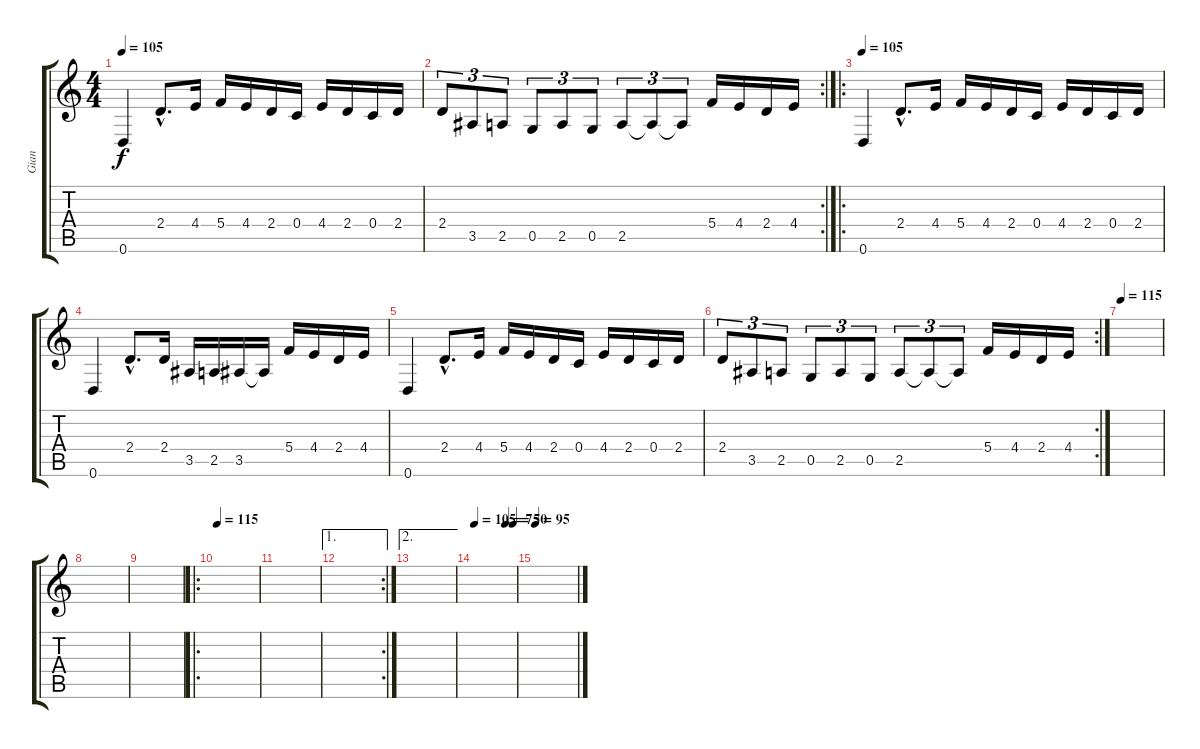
\track ("Gian" "Gian") {instrument overdrivenguitar}
\staff {score tabs}
\tuning (D4 A3 F3 C3 G2 D2) {hide}
\ts (4 4)
\tempo 105
\clef g2
\ks c
0.6.4{dy f} 2.4{hac}.8{d} 4.4.16 5.4.16 4.4.16 2.4.16 0.4.16 4.4.16 2.4.16 0.4.16 2.4.16 |
\rc 2
2.4.8{tu (3 2)} 3.5.8{tu (3 2)} 2.5.8{tu (3 2)} 0.5.8{tu (3 2)} 2.5.8{tu (3 2)} 0.5.8{tu (3 2)} 2.5.8{tu (3 2)} 2.5{t}.8{tu (3 2)} 2.5{t}.8{tu (3 2)} 5.4.16 4.4.16 2.4.16 4.4.16 |
\ro
\tempo 105
0.6.4 2.4{hac}.8{d} 4.4.16 5.4.16 4.4.16 2.4.16 0.4.16 4.4.16 2.4.16 0.4.16 2.4.16 |
0.6.4 2.4{hac}.8{d} 2.4.16 3.5.16 2.5.16 3.5.16 3.5{t}.16 5.4.16 4.4.16 2.4.16 4.4.16 |
0.6.4 2.4{hac}.8{d} 4.4.16 5.4.16 4.4.16 2.4.16 0.4.16 4.4.16 2.4.16 0.4.16 2.4.16 |
\rc 2
2.4.8{tu (3 2)} 3.5.8{tu (3 2)} 2.5.8{tu (3 2)} 0.5.8{tu (3 2)} 2.5.8{tu (3 2)} 0.5.8{tu (3 2)} 2.5.8{tu (3 2)} 2.5{t}.8{tu (3 2)} 2.5{t}.8{tu (3 2)} 5.4.16 4.4.16 2.4.16 4.4.16 |
\tempo 115
|
|
|
\ro
\tempo 115
|
|
\ae 1
\rc 2
|
\ae 2
|
\tempo 105
\tempo (75 0.75)
\tempo (50 0.9375)
|
\tempo 95
